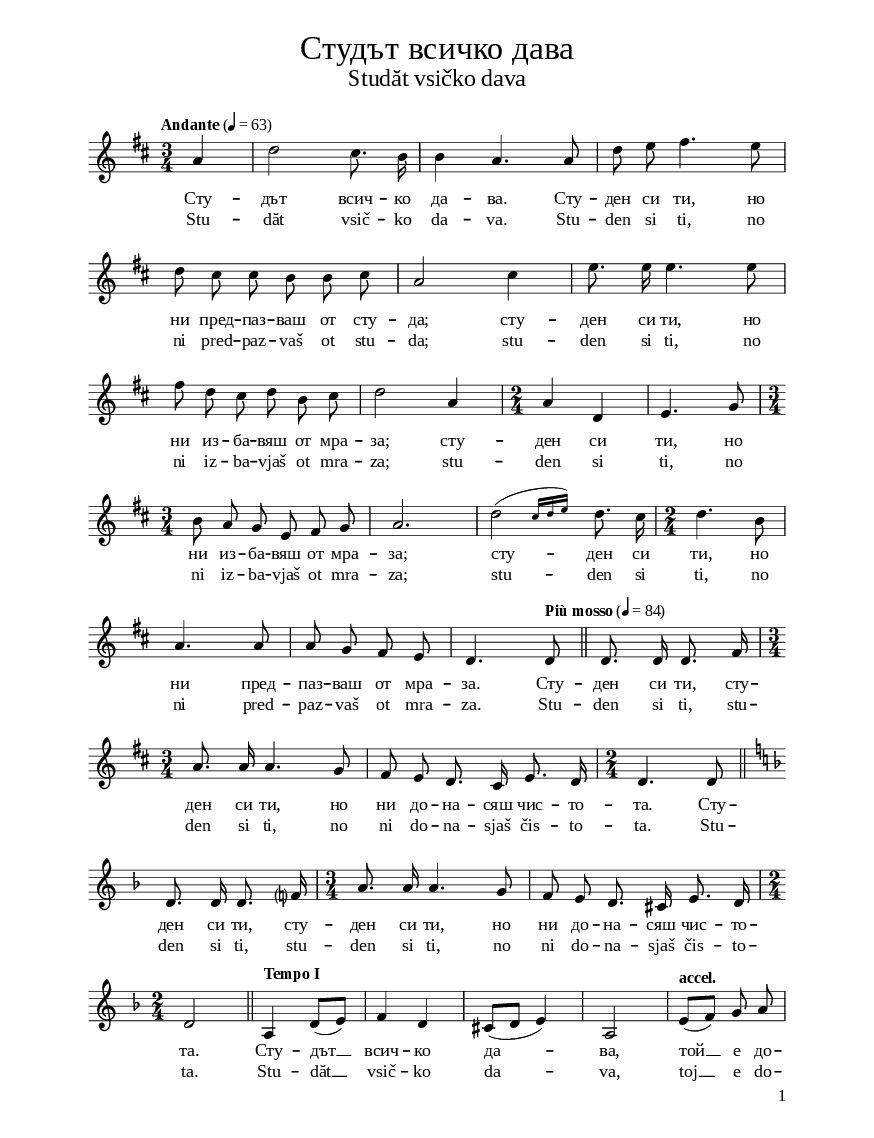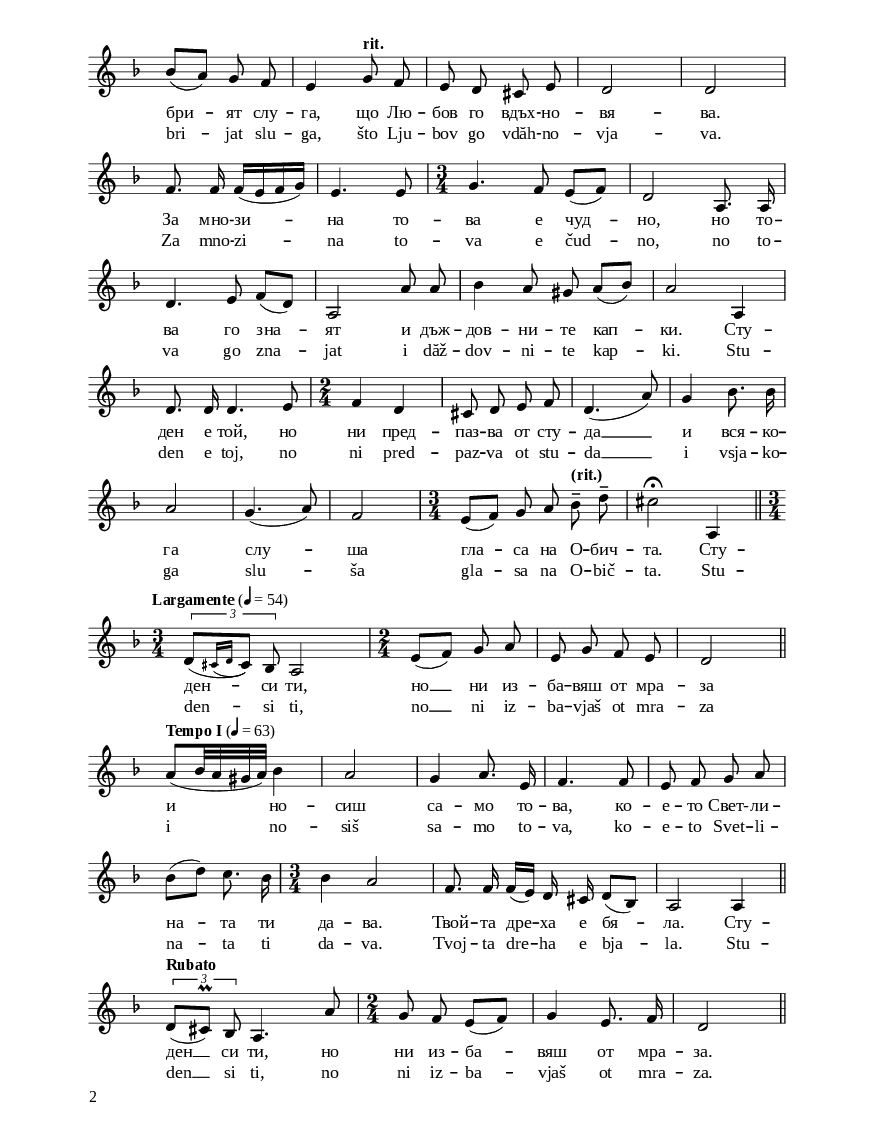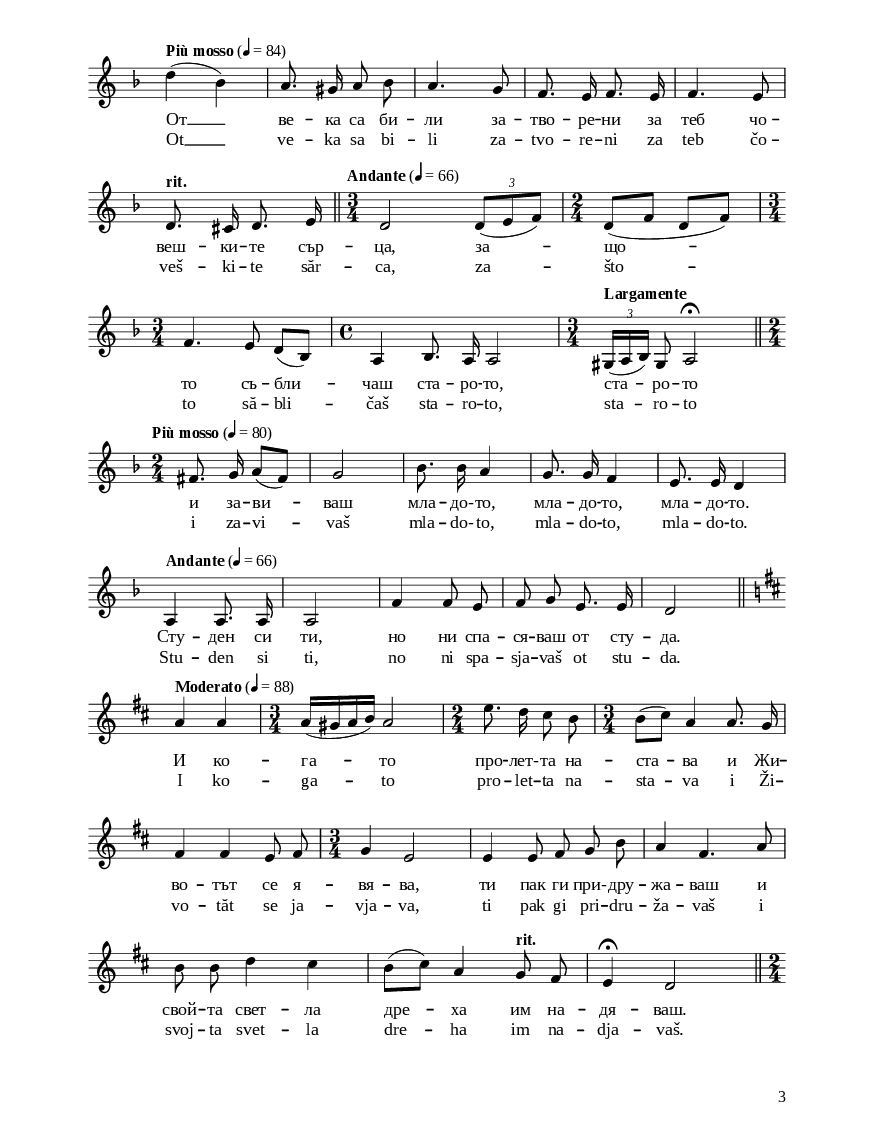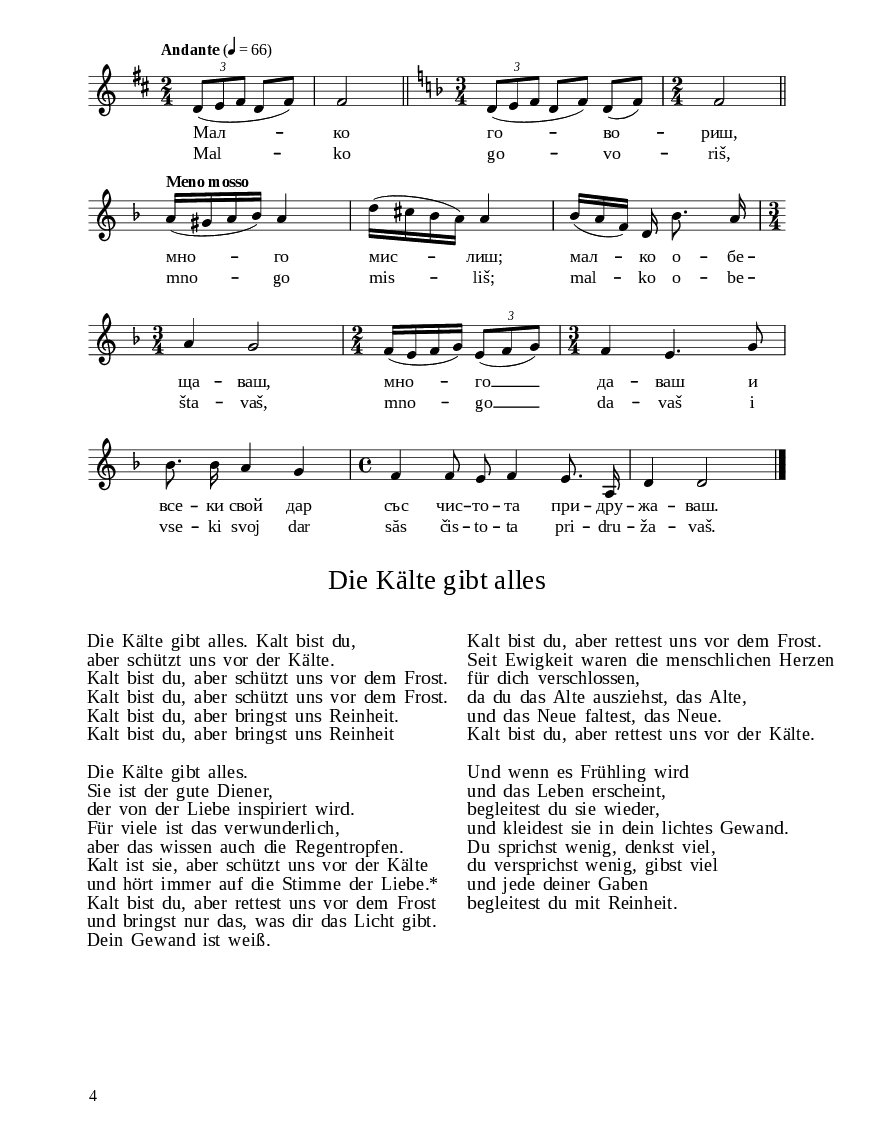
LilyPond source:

\version "2.24.2"

\include "include/globals.ily"

\bookpart {
  \label #'ref126
  \tocItem \markup "Студът всичко дава – Studăt vsičko dava"
  \include "include/bookpart-paper.ily"
  \score {
    \include "include/score-layout.ily"

    \new Voice \absolute {
      \clef treble
      \key d \major
      \time 3/4
      \tempoFunc "Andante" 4 "63"
      \autoBeamOff
      \partial 4
      a'4 | % 2
      d''2  cis''8.  b'16 | % 3
      b'4  a'4.  a'8 | % 4
      d''8  e''8  fis''4.  e''8
      \break | % 5
      d''8  cis''8  cis''8  b'8
      b'8  cis''8 | % 6
      a'2  cis''4 | % 7
      e''8.  e''16  e''4.  e''8
      \break | % 8
      fis''8  d''8  cis''8  d''8
      b'8  cis''8 | % 9
      d''2  a'4 |
      \time 2/4  |
      a'4  d'4 | % 11
      e'4.  g'8 \break | % 12
      \time 3/4  | % 12
      b'8  a'8  g'8  e'8  fis'8
      g'8 | % 13
      a'2. | % 14
     
        \afterGrace  d''2 ( {  cis''16  [  d''16
        e''16 ] ) }  d''8.  cis''16 | % 15
     
      \time 2/4  | % 15
      d''4.  b'8 \break | % 16
      a'4.  a'8 | % 17
      a'8  g'8  fis'8  e'8 | % 18
      d'4. \tempoFunc "Più mosso" 4 "84" d'8 | \bar "||" % 19
      d'8.  d'16  d'8.  fis'16 \break |
      \time 3/4  |
      a'8.  a'16  a'4.  g'8 | % 21
      fis'8  e'8  d'8.  cis'16  e'8.
      d'16 | % 22
      \time 2/4  | % 22
      d'4.  d'8 \break | \bar "||"  % 23
      \key d \minor d'8.  d'16  d'8.  f'?16 | % 24
      \time 3/4  | % 24
      a'8.  a'16  a'4.  g'8 | % 25
      f'8  e'8  d'8.  cis'16  e'8.
      d'16  % 26
      \break | % 27
      \time 2/4  | % 26
      d'2 \bar "||"
      | % 27
      \tempo "Tempo I" a4  d'8 ( [  e'8 ) ] | % 28
      f'4  d'4 | % 29
      cis'8 ( [  d'8 ]  e'4 ) |
      a2 | % 31
      \tempo "accel." e'8 ( [ f'8 ) ]
      g'8  a'8 \break | % 32
      bes'8 ( [  a'8 ) ]  g'8  f'8 | % 33
      e'4  g'8 ^\markup{ \bold {rit.} }  f'8 | % 34
      e'8  d'8  cis'8  e'8 | % 35
      d'2 | % 36
      d'2 \break | % 37
      f'8.  f'16  f'16 ( [  e'16  f'16
      g'16 ) ] | % 38
      e'4.  e'8 | % 39
      \time 3/4  | % 39
      g'4.  f'8  e'8 ( [  f'8 ) ] |
      d'2  a8.  a16 \break | % 41
      d'4.  e'8  f'8 ( [  d'8 ) ] | % 42
      a2  a'8  a'8 | % 43
      bes'4  a'8  gis'8  a'8 ( [
      bes'8 ) ] | % 44
      a'2  a4 | % 45
      d'8.  d'16  d'4.  e'8 | % 46
      \time 2/4  | % 46
      f'4  d'4 | % 47
      cis'8  d'8  e'8  f'8 | % 48
      d'4. (  a'8 ) | % 49
      g'4  bes'8.  bes'16 \break |
      a'2 | % 51
      g'4. (  a'8 ) | % 52
      f'2 | % 53
      \time 3/4  | % 53
      e'8 ( [  f'8 ) ]  g'8  a'8
      bes'8 -- ^\markup{ \bold {(rit.)} }  d''8 -- | % 54
      cis''2 ^\fermata  a4 \time 3/4 \break | \bar "||"  % 55

      \tempoFunc "Largamente" 4 "54"
      \times 2/3  {
        d'8[ \=1( \grace { cis'16 \=2([ d'16 ]}  cis'8 \=1)\=2)] bes8
      }
      a2 | % 56
      \time 2/4  | % 56
      e'8 ( [  f'8 ) ]  g'8  a'8  | % 57
      e'8  g'8  f'8  e'8 | % 58
      d'2 \break \bar "||"  % 59
      \tempoFunc "Tempo I" 4 "63"
      a'8 ( [  bes'32  a'32  gis'32
      a'32 ) ]  bes'4 |
      a'2 | % 61
      g'4  a'8.  e'16 | % 62
      f'4.  f'8 | % 63
      e'8  f'8  g'8  a'8 \break | % 64
      bes'8 ( [  d''8 ) ]  c''8.
      bes'16 | % 65
      \time 3/4  | % 65
      bes'4  a'2 | % 66
      f'8.  f'16  f'16 ( [  e'16 ) ]
      d'16  cis'16  d'8 ( [  bes8 ) ] | % 67
      a2  a4 \break \bar "||"  % 68
     
      \times 2/3  {
        d'8 ( [ ^\markup{ \bold {Rubato} } cis'8\prall ) ]
        bes8
      }
      a4. a'8
      | % 69
      \time 2/4  | % 69
      g'8 f'8  e'8 ( [
      f'8 ) ] |
      g'4  e'8.  f'16 | % 71
      d'2 \bar "||"
      \break | % 72

     \tempoFunc "Più mosso" 4 "84" d''4 (bes'4)  | % 73
      a'8. gis'16  a'8  bes'8
      | % 74
      a'4.  g'8 | % 75
      f'8.  e'16  f'8.  e'16 | % 76
      f'4.  e'8 \break | % 77
      d'8. ^\markup{ \bold {rit.} }  cis'16  d'8.
      e'16 \bar "||"  % 78
      \time 3/4  | % 78
      \tempoFunc "Andante" 4 "66" d'2
      \times 2/3  {
        d'8 ( [  e'8  f'8 ) ]
      }
      | % 79
      \time 2/4  | % 79
      d'8 ( [  f'8 ]  d'8 [  f'8 ) ] \break |
      \time 3/4  |
      f'4.  e'8  d'8 ( [  bes8 ) ] | % 81
      \time 4/4  | % 81
      a4  bes8.  a16  a2 | % 82
      \time 3/4  | % 82
      \times 2/3  {
        gis16 ( [ ^\markup{ \bold {Largamente} }  a16
        bes16 )]
      }
      gis8  a2 ^\fermata \bar "||"
      \break | % 83
      \time 2/4  | % 83
      \tempoFunc "Più mosso" 4 "80" fis'8.  g'16  a'8 ( [
      fis'8 ) ] | % 84
      g'2 | % 85
      bes'8.  bes'16  a'4 | % 86
      g'8.  g'16  f'4 | % 87
      e'8.
      e'16
      d'4

      \stemNeutral
      \break | % 88
      \tempoFunc "Andante" 4 "66" a4  a8.  a16 | % 89
      a2 |
      f'4  f'8  e'8 | % 91
      f'8  g'8  e'8.  e'16 | % 92
      d'2 \bar "||"
      \break | % 93

      \key d \major | % 93
      \tempoFunc "Moderato" 4 "88" a'4  a'4 | % 94
      \time 3/4  | % 94
      a'16 ( [  gis'16  a'16  b'16 ) ]
      a'2 | % 95
      \time 2/4  | % 95
      e''8.  d''16  cis''8  b'8 | % 96
      \time 3/4  | % 96
      b'8 ( [  cis''8 ) ]  a'4  a'8.
      g'16 \break | % 97
      fis'4  fis'4  e'8  fis'8 | % 98
      \time 3/4 g'4  e'2 | % 99
      e'4  e'8  fis'8  g'8  b'8
      |
      a'4  fis'4.  a'8  \break | % 101
      b'8  b'8  d''4  cis''4 | % 102
      b'8 ( [  cis''8 ) ]  a'4  g'8
      ^\markup{ \bold {rit.} }  fis'8 | % 103
      | % 103
      e'4 ^\fermata  d'2 \bar "||" |
      \break % 104

      \time 2/4
      % 104
      \tempoFunc "Andante" 4 "66"
      \times 2/3  {
        d'8 ( [  e'8  fis'8 ]
      }

      %\once \override TextScript.extra-offset = #'(-1 . 1)
      d'8

      [  fis'8 ) ] | % 105
      fis'2 \bar "||"  % 106
      \key d \minor
      \time 3/4  | % 106

      \times 2/3  {
        d'8 ( [  e'8  f'8 ]
      }
      d'8 [  f'8 ) ]  d'8 ( [  f'8 ) ] | % 107
      \time 2/4  | % 107
      f'2 \break \bar "||"  % 108

      \tempo "Meno mosso" a'16 ( [  gis'16  a'16  bes'16 ) ]
      a'4 | % 109
      d''16 ( [  cis''16  bes'16  a'16
      ) ]  a'4 |
      bes'16 ( [  a'16  f'16 )]  d'16
      bes'8.  a'16 \break | % 111
      \time 3/4  | % 111
      a'4 g'2 | % 112
      \time 2/4  | % 112
      f'16 ( [  e'16  f'16  g'16 ) ]

      \times 2/3  {
        e'8 ( [  f'8  g'8 ) ]
      }
      | % 113
      \time 3/4  | % 113
      f'4  e'4.  g'8 \break | % 114
      bes'8.  bes'16  a'4  g'4 | % 115
      \time 4/4  | % 115
      f'4  f'8  e'8  f'4  e'8.
      a16 | % 116
      
      d'4  d'2 \bar "|."

    }

    \addlyrics {
      Сту -- дът всич -- ко да -- ва. Сту
      -- ден си ти, но ни пред -- паз --
      ваш от сту -- да; сту -- ден си
      ти, но ни из -- ба -- вяш от мра
      -- за; сту -- ден си ти, но ни из
      -- ба -- вяш от мра -- за; сту -- ден
      си ти, но ни пред --
      паз -- ваш от мра -- за. Сту -- ден
      си ти, сту -- ден си ти, но ни
      до -- на -- сяш чис -- то -- та. Сту
      -- ден си ти, сту -- ден си ти,
      но ни до -- на -- сяш чис -- то --
      та. Сту -- дът __  всич -- ко да
      --  ва, той __  е до -- бри
      -- ят слу -- га, що Лю -- бов го
      вдъх -- но -- вя -- ва. За мно -- зи
      --   на то -- ва е чуд
      -- но, но то -- ва го зна --
      ят и дъж -- дов -- ни -- те кап
      -- ки. Сту -- ден е той, но ни
      пред -- паз -- ва от сту -- да __
      и вся -- ко -- га слу -- ша гла
      -- са на О -- бич -- та. Сту --
      ден  --   си ти, но __  ни
      из -- ба -- вяш от мра -- за и
      но -- сиш са -- мо
      то -- ва, ко -- е -- то "Свет-" -- ли --
      на -- та ти да -- ва. Твой -- та
      дре  -- ха е бя -- ла. Сту --
      ден __  си ти, но ни из -- ба
      -- вяш от мра -- за. От __  ве --
      ка са би -- ли за -- тво -- ре --
      ни за теб чо -- веш -- ки -- те
      сър -- ца, за --  що --
      то съ -- бли -- чаш ста --
      ро -- то, ста --  ро -- то и
      за -- ви -- ваш мла -- "до-" -- то,
      мла -- до -- то, мла -- до -- то. Сту --
      ден си ти, но ни спа -- ся -- ваш
      от сту -- да. И ко -- га --
      то про -- "лет-" -- та на -- ста
      -- ва и Жи -- во -- тът се я --
      вя -- ва, ти пак ги "при-" -- дру --
      жа -- ваш и свой -- та свет -- ла
      дре -- ха им на -- дя -- ваш.
      Мал --  ко го --
      во -- риш, мно --
      го мис --   лиш;
      мал -- ко о -- бе -- ща -- ваш,
      мно --   го __  да --
      ваш и все -- ки свой дар със
      чис -- то -- та при -- дру -- жа --
      ваш.}
      \addlyrics {
        Stu -- dăt vsič -- ko da -- va. Stu
        -- den si ti, no ni pred -- paz --
        vaš ot stu -- da; stu -- den si
        ti, no ni iz -- ba -- vjaš ot mra
        -- za; stu -- den si ti, no ni iz
        -- ba -- vjaš ot mra -- za; stu -- den
        si ti, no ni pred --
        paz -- vaš ot mra -- za. Stu -- den
        si ti, stu -- den si ti, no ni
        do -- na -- sjaš čis -- to -- ta. Stu
        -- den si ti, stu -- den si ti,
        no ni do -- na -- sjaš čis -- to --
        ta. Stu -- dăt __ vsič -- ko da
        --  va, toj __  e do -- bri
        -- jat slu -- ga, što Lju -- bov go
        vdăh -- no -- vja -- va. Za mno -- zi
        --   na to -- va e čud
        -- no, no to -- va go zna --
        jat i dăž -- dov -- ni -- te kap
        -- ki. Stu -- den e toj, no ni
        pred -- paz -- va ot stu -- da __
        i vsja -- ko -- ga slu -- ša gla
        -- sa na O -- bič -- ta. Stu --
        den  --   si ti, no __ ni
        iz -- ba -- vjaš ot mra -- za i
        no -- siš sa -- mo
        to -- va, ko -- e -- to Svet -- li --
        na -- ta ti da -- va. Tvoj -- ta
        dre  -- ha e bja -- la. Stu --
        den __  si ti, no ni iz -- ba
        -- vjaš ot mra -- za. Ot __  ve --
        ka sa bi -- li za -- tvo -- re --
        ni za teb čo -- veš -- ki -- te
        săr -- ca, za --  što --
        to să -- bli -- čaš sta --
        ro -- to, sta --  ro -- to i
        za -- vi -- vaš mla -- "do-" -- to,
        mla -- do -- to, mla -- do -- to. Stu --
        den si ti, no ni spa -- sja -- vaš
        ot stu -- da. I ko -- ga --
        to pro -- let -- ta na -- sta
        -- va i Ži -- vo -- tăt se ja --
        vja -- va, ti pak gi pri -- dru --
        ža -- vaš i svoj -- ta svet -- la
        dre -- ha im na -- dja -- vaš.
        Mal --  ko go --
        vo -- riš, mno --
        go mis --   liš;
        mal -- ko o -- be -- šta -- vaš,
        mno --   go __ da --
        vaš i vse -- ki svoj dar săs
        čis -- to -- ta pri -- dru -- ža --
        vaš.}

        \header {
          title = \titleFunc "Студът всичко дава" "Studăt vsičko dava"
        }

        \midi{}

      } % score




      % include foreign translation(s) of the song
      \version "2.24.0"

\markup \fill-line { \fontsize #deTitleFontSize "Die Kälte gibt alles" }
 \markup \null
 \markup \null
\markup \fontsize #+1.7 {
  \hspace #-2
  \vspace #1
  \override #'(baseline-skip . 1.8)


  \column {
   \line { " "  Die Kälte gibt alles. Kalt bist du,}

    \line { " " aber schützt uns vor der Kälte.}

    \line { " " Kalt bist du, aber schützt uns vor dem Frost.}
    
    \line { " "  Kalt bist du, aber schützt uns vor dem Frost.}

    \line { " "  Kalt bist du, aber bringst uns Reinheit.}

   \line { " "   Kalt bist du, aber bringst uns Reinheit}

   \line { " "  }
      

   \line { " "  Die Kälte gibt alles.}

   \line { " "  Sie ist der gute Diener,}

    \line { " " der von der Liebe inspiriert wird.}

   \line { " "  Für viele ist das verwunderlich,}

    \line { " " aber das wissen auch die Regentropfen.}

    \line { " "  Кalt ist sie, aber schützt uns vor der Kälte}

    \line { " " und hört immer auf die Stimme der Liebe.*}

    \line { " "  Kalt bist du, aber rettest uns vor dem Frost}

    \line { " " und bringst nur das, was dir das Licht gibt.}

    \line { " " Dein Gewand ist weiß.}

   

  }
  
  
     \override #'(baseline-skip . 1.8)
    \column {
 
  
    \line { " " Kalt bist du, aber rettest uns vor dem Frost.}

    \line { " " Seit Ewigkeit waren die menschlichen Herzen }
            
       \line { " "  für dich verschlossen,}

    \line { " " da du das Alte ausziehst, das Alte, }
            
        \line { " " und das Neue faltest, das Neue.}

    \line { " "  Kalt bist du, aber rettest uns vor der Kälte.}

 
    
      \line { " "  }

    \line { " " Und wenn es Frühling wird}

    \line { " " und das Leben erscheint,}

    \line { " " begleitest du sie wieder,}

    \line { " " und kleidest sie in dein lichtes Gewand.}

    \line { " " Du sprichst wenig, denkst viel,}

    \line { " " du versprichst wenig, gibst viel}

    \line { " " und jede deiner Gaben }
            
       \line { " "  begleitest du mit Reinheit.}

  }
}


    } % bookpart
